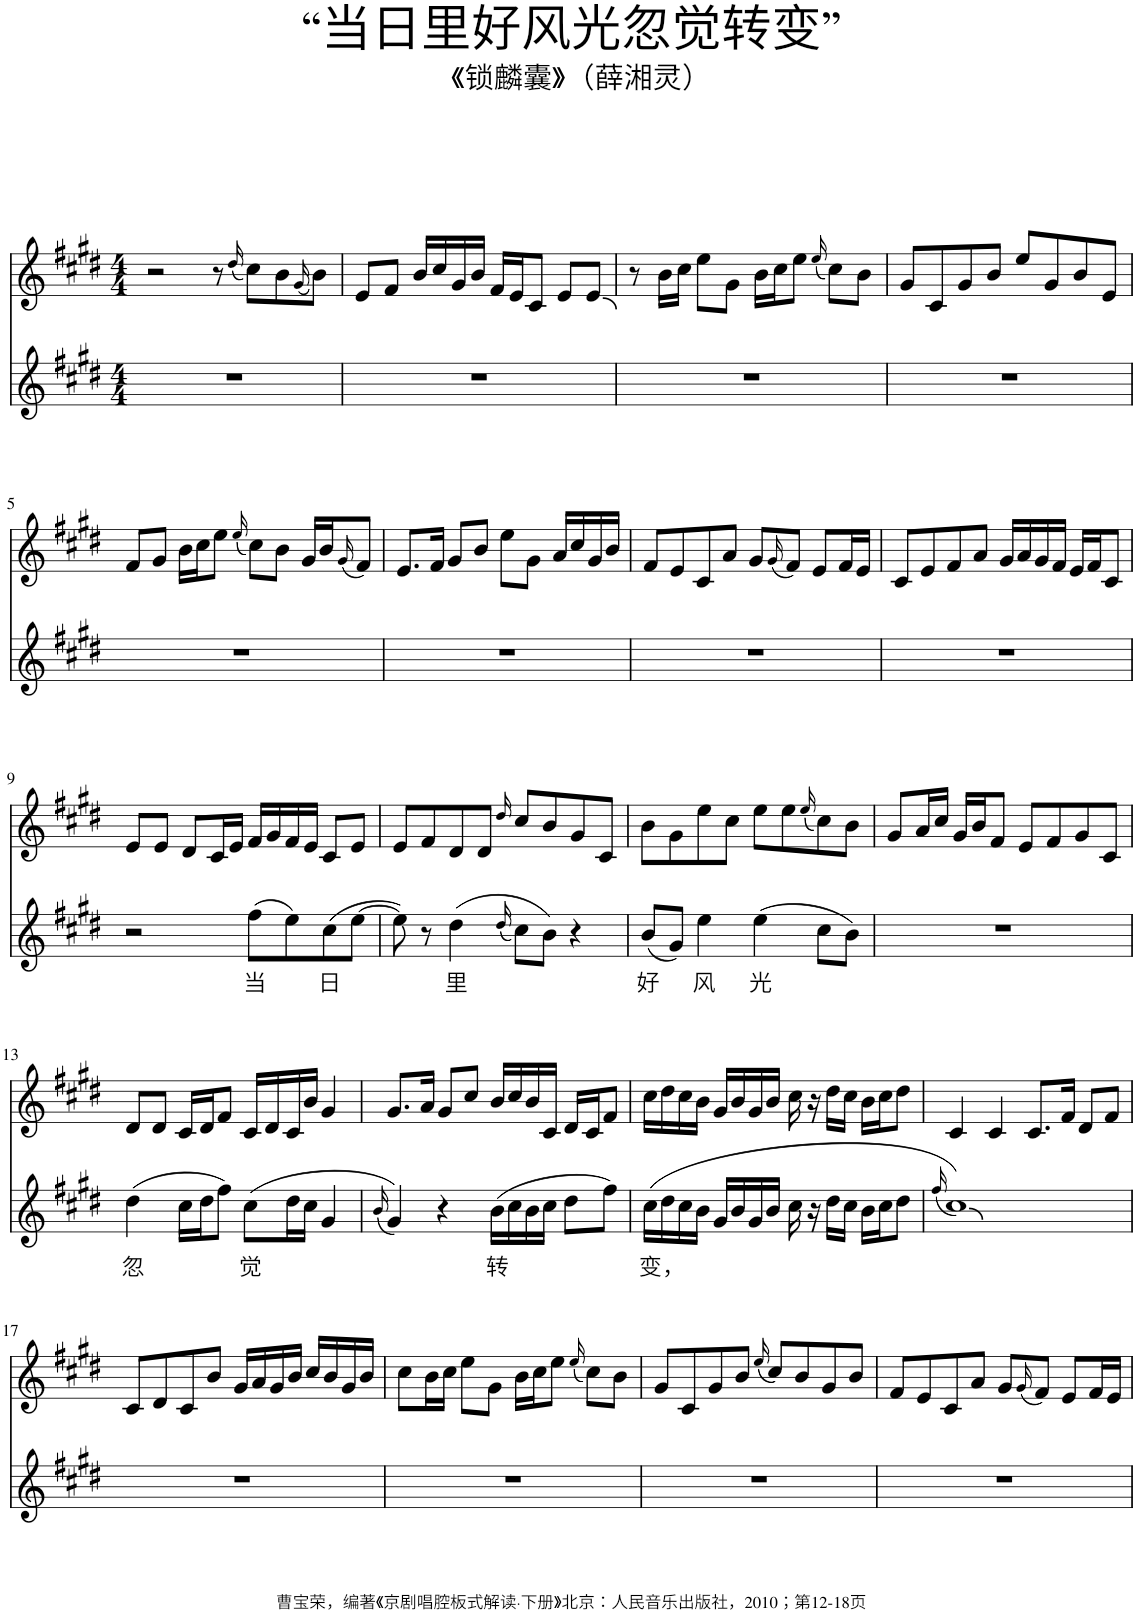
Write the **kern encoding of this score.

**kern	**text	**kern
*part2	*part2	*part1
*staff2	*staff2	*staff1
*I"Piano	*	*I"Piano
*I'Pno	*	*I'Pno
*clefG2	*	*clefG2
*k[f#c#g#d#]	*	*k[f#c#g#d#]
*M4/4	*	*M4/4
=1	=1	=1
1r	.	2r
.	.	8r
.	.	(16qdd#/
.	.	8cc#\L)
.	.	8b\
.	.	(16qg#/
.	.	8b\J)
=2	=2	=2
1r	.	8e/L
.	.	8f#/J
.	.	16b/LL
.	.	16cc#/
.	.	16g#/
.	.	16b/JJ
.	.	16f#/LL
.	.	16e/J
.	.	8c#/J
.	.	8e/L
.	.	8e/J
=3	=3	=3
1r	.	8r
.	.	16b\LL
.	.	16cc#\JJ
.	.	8ee\L
.	.	8g#\J
.	.	16b\LL
.	.	16cc#\J
.	.	8ee\J
.	.	(16qee/
.	.	8cc#\L)
.	.	8b\J
=4	=4	=4
1r	.	8g#/L
.	.	8c#/
.	.	8g#/
.	.	8b/J
.	.	8ee/L
.	.	8g#/
.	.	8b/
.	.	8e/J
!!LO:LB:g=z
=5	=5	=5
1r	.	8f#/L
.	.	8g#/J
.	.	16b\LL
.	.	16cc#\J
.	.	8ee\J
.	.	(16qee/
.	.	8cc#\L)
.	.	8b\J
.	.	16g#/LL
.	.	16b/J
.	.	(16qg#/
.	.	8f#/J)
=6	=6	=6
1r	.	8.e/L
.	.	16f#/Jk
.	.	8g#/L
.	.	8b/J
.	.	8ee\L
.	.	8g#\J
.	.	16a/LL
.	.	16cc#/
.	.	16g#/
.	.	16b/JJ
=7	=7	=7
1r	.	8f#/L
.	.	8e/
.	.	8c#/
.	.	8a/J
.	.	8g#/L
.	.	(16qg#/
.	.	8f#/J)
.	.	8e/L
.	.	16f#/L
.	.	16e/JJ
=8	=8	=8
1r	.	8c#/L
.	.	8e/
.	.	8f#/
.	.	8a/J
.	.	16g#/LL
.	.	16a/
.	.	16g#/
.	.	16f#/JJ
.	.	16e/LL
.	.	16f#/J
.	.	8c#/J
!!LO:LB:g=z
=9	=9	=9
2r	.	8e/L
.	.	8e/J
.	.	8d#/L
.	.	16c#/L
.	.	16e/JJ
!	!LO:LY:b	!
(8ff#\L	当	16f#/LL
.	.	16g#/
8ee\)	.	16f#/
.	.	16e/JJ
!	!LO:LY:b	!
(8cc#\	日	8c#/L
[8ee\J	.	8e/J
=10	=10	=10
8ee\])	.	8e/L
8r	.	8f#/
!	!LO:LY:b	!
(4dd#\	里	8d#/
.	.	8d#/J
(16qdd#/	.	16qdd#/
8cc#\L)	.	8cc#/L
8b\J)	.	8b/
4r	.	8g#/
.	.	8c#/J
=11	=11	=11
!	!LO:LY:b	!
(8b/L	好	8b\L
8g#/J)	.	8g#\
!	!LO:LY:b	!
4ee\	风	8ee\
.	.	8cc#\J
!	!LO:LY:b	!
(4ee\	光	8ee\L
.	.	8ee\
.	.	(16qee/
8cc#\L	.	8cc#\)
8b\J)	.	8b\J
=12	=12	=12
1r	.	8g#/L
.	.	16a/L
.	.	16cc#/JJ
.	.	16g#/LL
.	.	16b/J
.	.	8f#/J
.	.	8e/L
.	.	8f#/
.	.	8g#/
.	.	8c#/J
!!LO:LB:g=z
=13	=13	=13
!	!LO:LY:b	!
(4dd#\	忽	8d#/L
.	.	8d#/J
16cc#\LL	.	16c#/LL
16dd#\J	.	16d#/J
8ff#\J)	.	8f#/J
!	!LO:LY:b	!
(8cc#\L	觉	16c#/LL
.	.	16d#/
16dd#\L	.	16c#/
16cc#\JJ	.	16b/JJ
4g#/	.	4g#/
=14	=14	=14
(16qb/	.	.
4g#/))	.	8.g#/L
.	.	16a/Jk
4r	.	8g#/L
.	.	8cc#/J
!	!LO:LY:b	!
(16b\LL	转	16b/LL
16cc#\	.	16cc#/
16b\	.	16b/
16cc#\JJ	.	16c#/JJ
8dd#\L	.	16d#/LL
.	.	16c#/J
8ff#\J)	.	8f#/J
=15	=15	=15
!	!LO:LY:b	!
(16cc#\LL	变，	16cc#\LL
16dd#\	.	16dd#\
16cc#\	.	16cc#\
16b\JJ	.	16b\JJ
16g#/LL	.	16g#/LL
16b/	.	16b/
16g#/	.	16g#/
16b/JJ	.	16b/JJ
16cc#\	.	16cc#\
16r	.	16r
16dd#\LL	.	16dd#\LL
16cc#\JJ	.	16cc#\JJ
16b\LL	.	16b\LL
16cc#\J	.	16cc#\J
8dd#\J	.	8dd#\J
=16	=16	=16
(16qff#/	.	.
1cc#))	.	4c#/
.	.	4c#/
.	.	8.c#/L
.	.	16f#/Jk
.	.	8d#/L
.	.	8f#/J
!!LO:LB:g=z
=17	=17	=17
1r	.	8c#/L
.	.	8d#/
.	.	8c#/
.	.	8b/J
.	.	16g#/LL
.	.	16a/
.	.	16g#/
.	.	16b/JJ
.	.	16cc#/LL
.	.	16b/
.	.	16g#/
.	.	16b/JJ
=18	=18	=18
1r	.	8cc#\L
.	.	16b\L
.	.	16cc#\JJ
.	.	8ee\L
.	.	8g#\J
.	.	16b\LL
.	.	16cc#\J
.	.	8ee\J
.	.	(16qee/
.	.	8cc#\L)
.	.	8b\J
=19	=19	=19
1r	.	8g#/L
.	.	8c#/
.	.	8g#/
.	.	8b/J
.	.	(16qee/
.	.	8cc#/L)
.	.	8b/
.	.	8g#/
.	.	8b/J
=20	=20	=20
1r	.	8f#/L
.	.	8e/
.	.	8c#/
.	.	8a/J
.	.	8g#/L
.	.	(16qg#/
.	.	8f#/J)
.	.	8e/L
.	.	16f#/L
.	.	16e/JJ
=	=	=
*-	*-	*-
